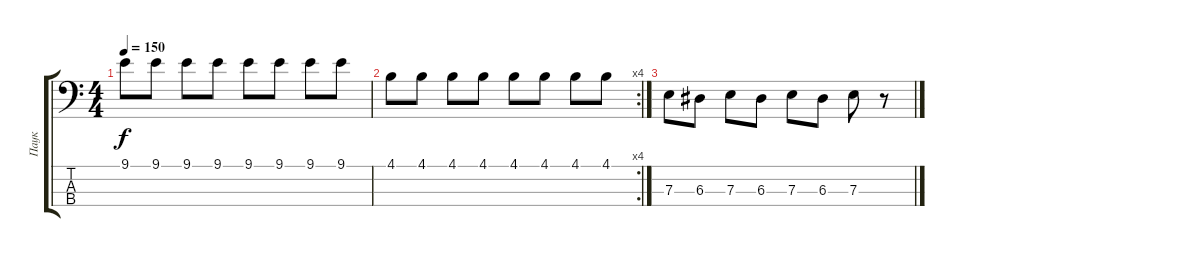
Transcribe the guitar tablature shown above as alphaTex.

\track ("Паук" "Паук") {instrument acousticbass}
\staff {score tabs}
\tuning (G2 D2 A1 E1) {hide}
\ts (4 4)
\tempo 150
\clef f4
\ks c
9.1.8{dy f} 9.1.8 9.1.8 9.1.8 9.1.8 9.1.8 9.1.8 9.1.8 |
\rc 4
4.1.8 4.1.8 4.1.8 4.1.8 4.1.8 4.1.8 4.1.8 4.1.8 |
7.3.8 6.3.8 7.3.8 6.3.8 7.3.8 6.3.8 7.3.8 r.8
